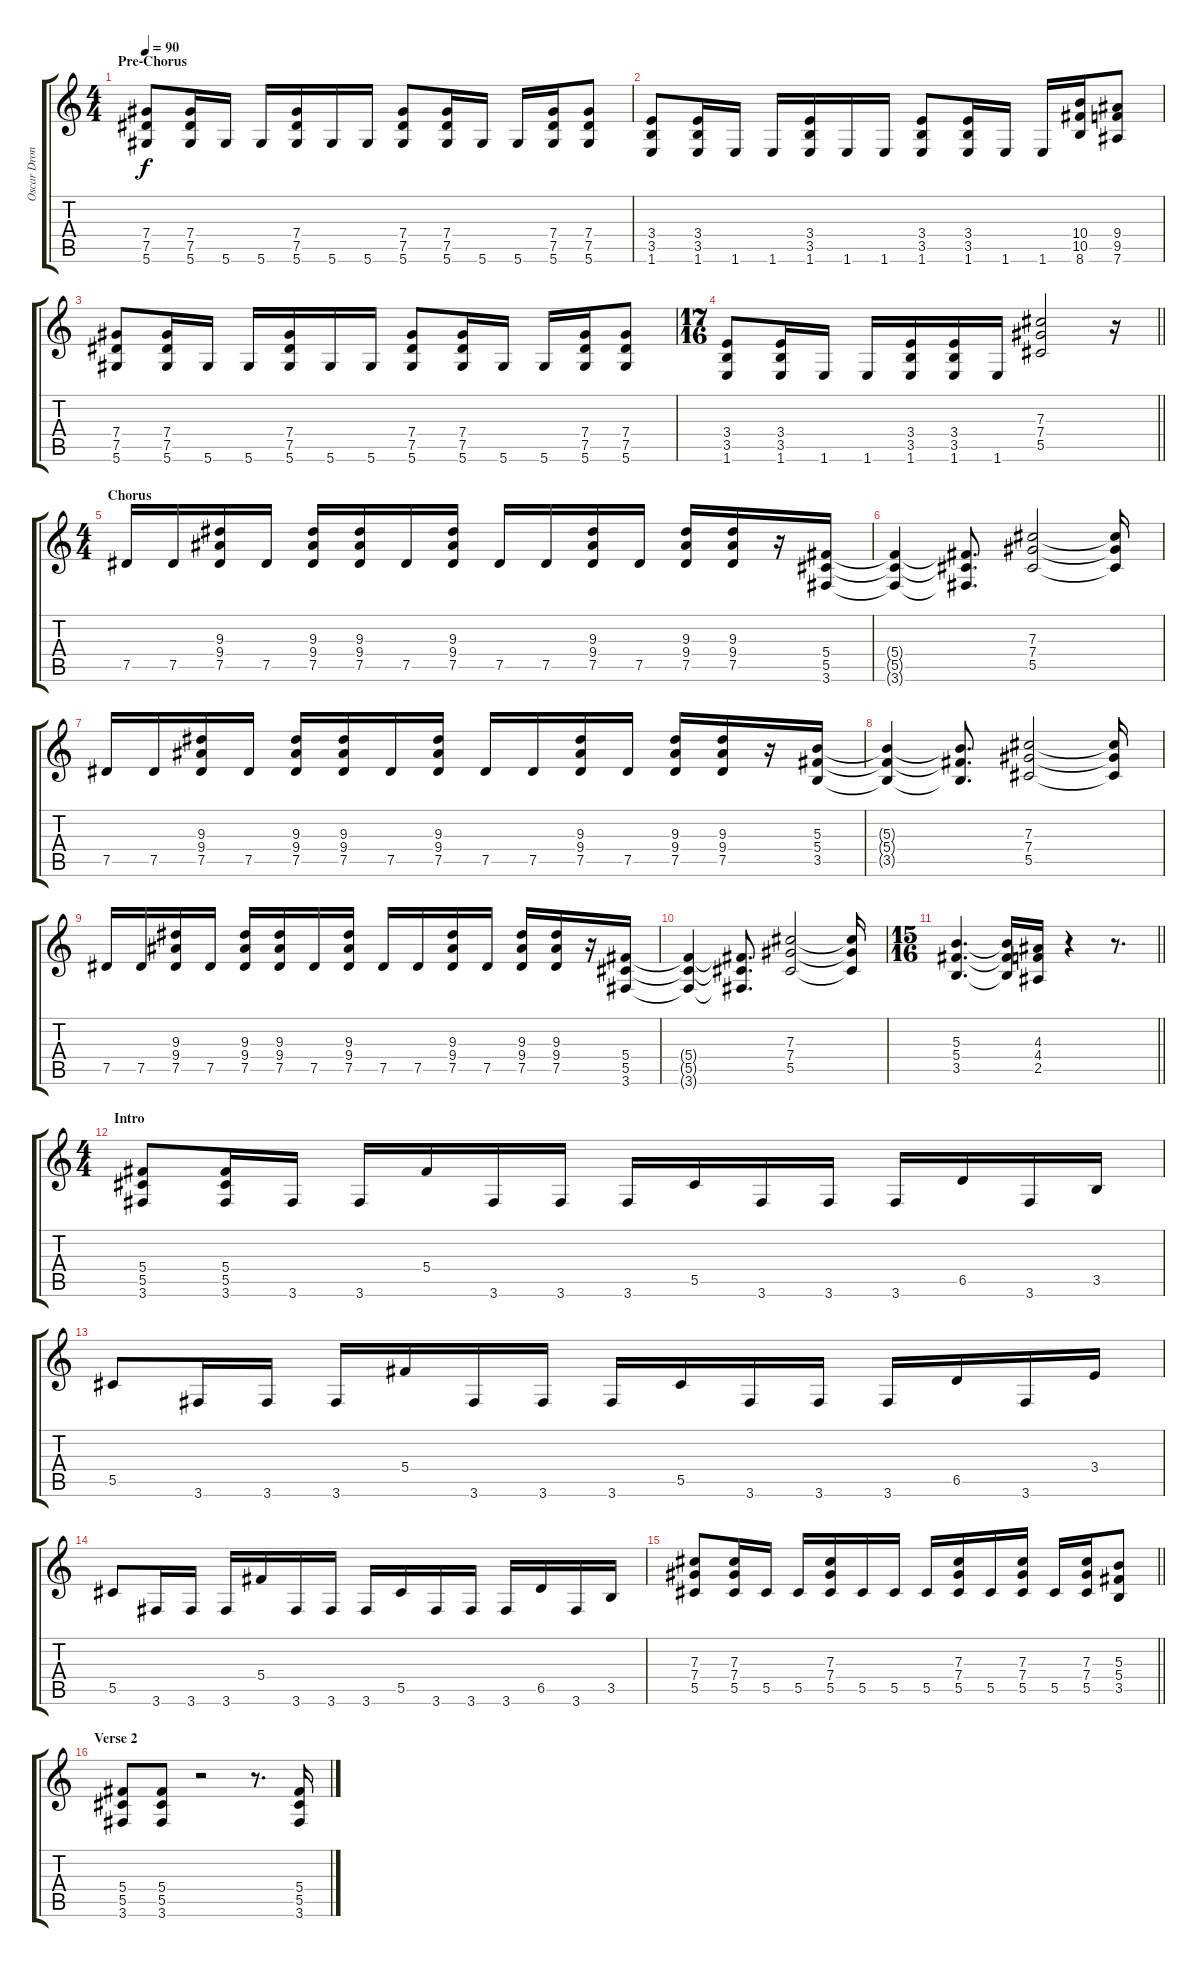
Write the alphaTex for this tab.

\track ("Oscar Dronjak: Rythm Guitar" "Oscar Dron") {instrument distortionguitar}
\staff {score tabs}
\tuning (Eb4 Bb3 Gb3 Db3 Ab2 Eb2) {hide}
\ts (4 4)
\section ("" "Pre-Chorus")
\tempo 90
\clef g2
\ks c
(7.4 7.5 5.6).8{dy f} (7.4 7.5 5.6).16 5.6.16 5.6.16 (7.4 7.5 5.6).16 5.6.16 5.6.16 (7.4 7.5 5.6).8 (7.4 7.5 5.6).16 5.6.16 5.6.16 (7.4 7.5 5.6).16 (7.4 7.5 5.6).8 |
(3.4 3.5 1.6).8 (3.4 3.5 1.6).16 1.6.16 1.6.16 (3.4 3.5 1.6).16 1.6.16 1.6.16 (3.4 3.5 1.6).8 (3.4 3.5 1.6).16 1.6.16 1.6.16 (10.4 10.5 8.6).16 (9.4 9.5 7.6).8 |
(7.4 7.5 5.6).8 (7.4 7.5 5.6).16 5.6.16 5.6.16 (7.4 7.5 5.6).16 5.6.16 5.6.16 (7.4 7.5 5.6).8 (7.4 7.5 5.6).16 5.6.16 5.6.16 (7.4 7.5 5.6).16 (7.4 7.5 5.6).8 |
\ts (17 16)
\barLineRight lightlight
(3.4 3.5 1.6).8 (3.4 3.5 1.6).16 1.6.16 1.6.16 (3.4 3.5 1.6).16 (3.4 3.5 1.6).16 1.6.16 (7.3 7.4 5.5).2 r.16 |
\ts (4 4)
\section ("" "Chorus")
7.5.16 7.5.16 (9.3 9.4 7.5).16 7.5.16 (9.3 9.4 7.5).16 (9.3 9.4 7.5).16 7.5.16 (9.3 9.4 7.5).16 7.5.16 7.5.16 (9.3 9.4 7.5).16 7.5.16 (9.3 9.4 7.5).16 (9.3 9.4 7.5).16 r.16 (5.4 5.5 3.6).16 |
(5.4{t} 5.5{t} 3.6{t}).4 (5.4{t} 5.5{t} 3.6{t}).8{d} (7.3 7.4 5.5).2 (7.3{t} 7.4{t} 5.5{t}).16 |
7.5.16 7.5.16 (9.3 9.4 7.5).16 7.5.16 (9.3 9.4 7.5).16 (9.3 9.4 7.5).16 7.5.16 (9.3 9.4 7.5).16 7.5.16 7.5.16 (9.3 9.4 7.5).16 7.5.16 (9.3 9.4 7.5).16 (9.3 9.4 7.5).16 r.16 (5.3 5.4 3.5).16 |
(5.3{t} 5.4{t} 3.5{t}).4 (5.3{t} 5.4{t} 3.5{t}).8{d} (7.3 7.4 5.5).2 (7.3{t} 7.4{t} 5.5{t}).16 |
7.5.16 7.5.16 (9.3 9.4 7.5).16 7.5.16 (9.3 9.4 7.5).16 (9.3 9.4 7.5).16 7.5.16 (9.3 9.4 7.5).16 7.5.16 7.5.16 (9.3 9.4 7.5).16 7.5.16 (9.3 9.4 7.5).16 (9.3 9.4 7.5).16 r.16 (5.4 5.5 3.6).16 |
(5.4{t} 5.5{t} 3.6{t}).4 (5.4{t} 5.5{t} 3.6{t}).8{d} (7.3 7.4 5.5).2 (7.3{t} 7.4{t} 5.5{t}).16 |
\ts (15 16)
\barLineRight lightlight
(5.3 5.4 3.5).4{d} (5.3{t} 5.4{t} 3.5{t}).16 (4.3 4.4 2.5).16 r.4 r.8{d} |
\ts (4 4)
\section ("" "Intro")
(5.4 5.5 3.6).8 (5.4 5.5 3.6).16 3.6.16 3.6.16 5.4.16 3.6.16 3.6.16 3.6.16 5.5.16 3.6.16 3.6.16 3.6.16 6.5.16 3.6.16 3.5.16 |
5.5.8 3.6.16 3.6.16 3.6.16 5.4.16 3.6.16 3.6.16 3.6.16 5.5.16 3.6.16 3.6.16 3.6.16 6.5.16 3.6.16 3.4.16 |
5.5.8 3.6.16 3.6.16 3.6.16 5.4.16 3.6.16 3.6.16 3.6.16 5.5.16 3.6.16 3.6.16 3.6.16 6.5.16 3.6.16 3.5.16 |
\barLineRight lightlight
(7.3 7.4 5.5).8 (7.3 7.4 5.5).16 5.5.16 5.5.16 (7.3 7.4 5.5).16 5.5.16 5.5.16 5.5.16 (7.3 7.4 5.5).16 5.5.16 (7.3 7.4 5.5).16 5.5.16 (7.3 7.4 5.5).16 (5.3 5.4 3.5).8 |
\section ("" "Verse 2")
(5.4 5.5 3.6).8 (5.4 5.5 3.6).8 r.2 r.8{d} (5.4 5.5 3.6).16
